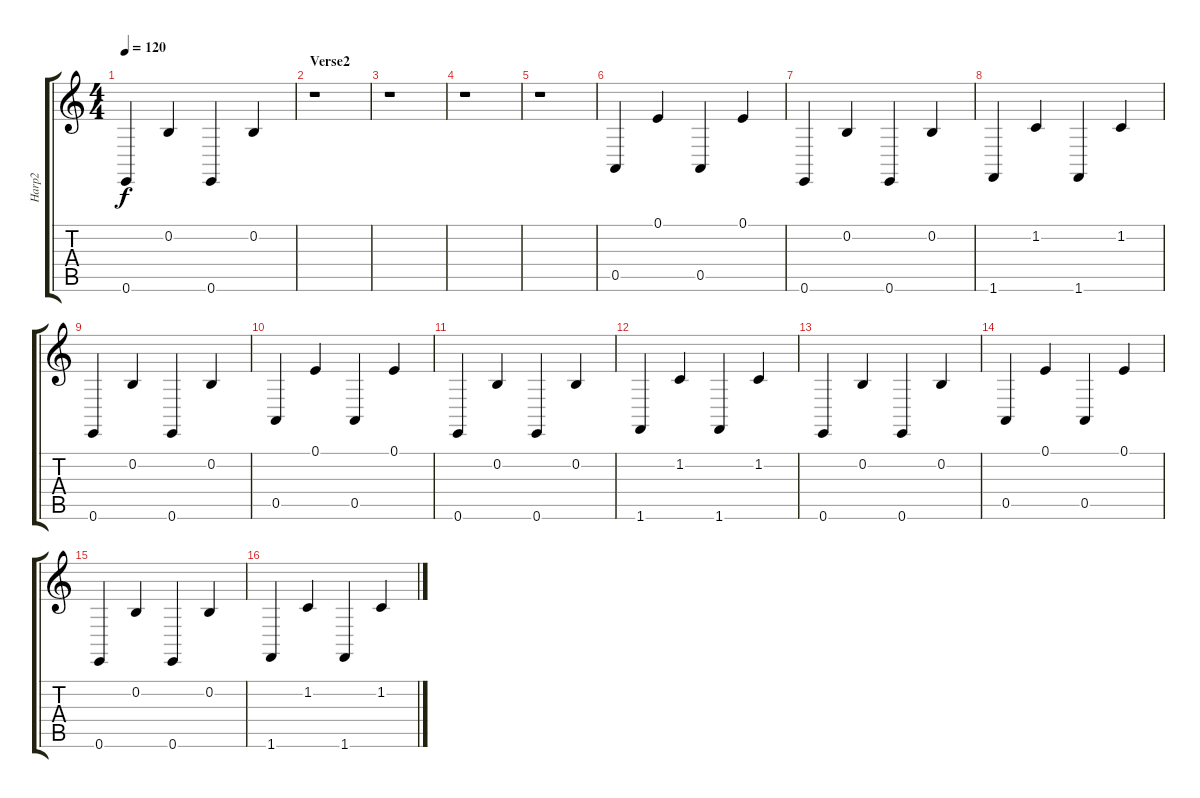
\track ("Harp2" "Harp2") {instrument orchestralharp}
\staff {score tabs}
\tuning (E4 B3 G3 D3 A2 E2) {hide}
\ts (4 4)
\tempo 120
\clef g2
\ks c
0.6.4{dy f} 0.2.4 0.6.4 0.2.4 |
\section ("" "Verse2")
r.1 |
r.1 |
r.1 |
r.1 |
0.5.4 0.1.4 0.5.4 0.1.4 |
0.6.4 0.2.4 0.6.4 0.2.4 |
1.6.4 1.2.4 1.6.4 1.2.4 |
0.6.4 0.2.4 0.6.4 0.2.4 |
0.5.4 0.1.4 0.5.4 0.1.4 |
0.6.4 0.2.4 0.6.4 0.2.4 |
1.6.4 1.2.4 1.6.4 1.2.4 |
0.6.4 0.2.4 0.6.4 0.2.4 |
0.5.4 0.1.4 0.5.4 0.1.4 |
0.6.4 0.2.4 0.6.4 0.2.4 |
1.6.4 1.2.4 1.6.4 1.2.4
